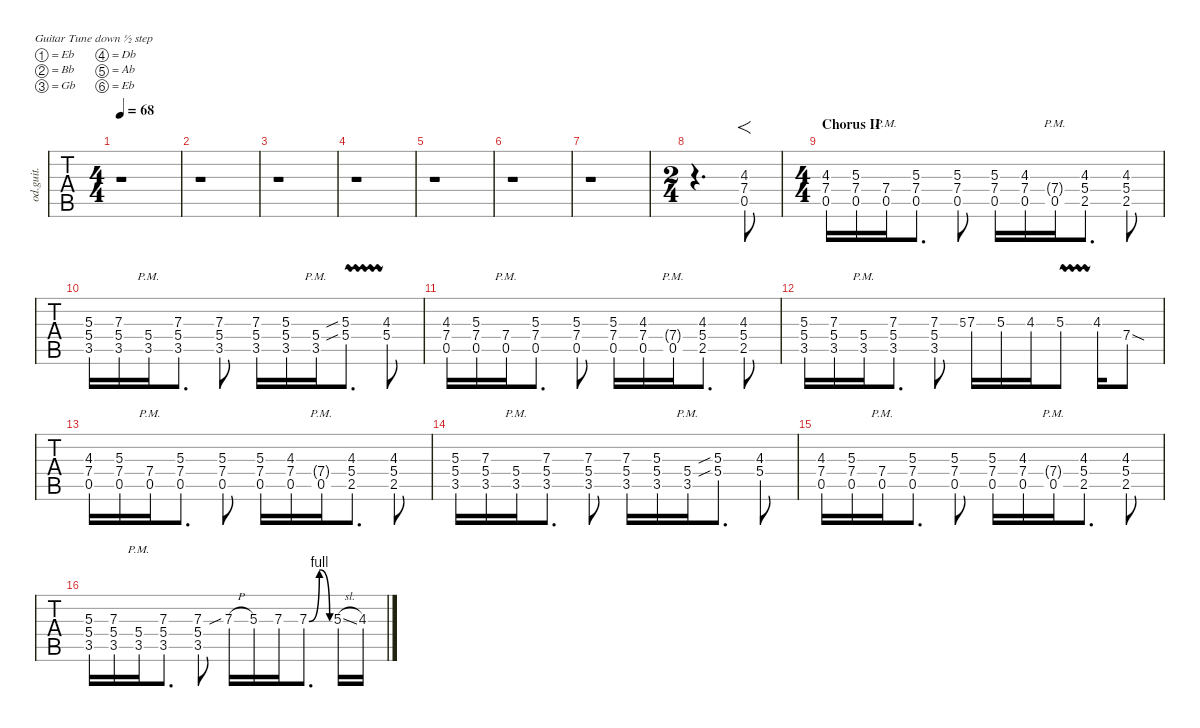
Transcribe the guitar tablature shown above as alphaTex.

\defaultSystemsLayout 4
\hideDynamics
\bracketExtendMode nobrackets
\otherSystemsTrackNameOrientation horizontal
\track ("Rhythm Guitar (James)" "od.guit.") {defaultSystemsLayout 4 instrument overdrivenguitar}
\staff {tabs}
\tuning (Eb4 Bb3 Gb3 Db3 Ab2 Eb2)
\ts (4 4)
\tempo 68
\clef g2
\ks c
r.1{dy mf} |
r.1 |
r.1 |
r.1 |
r.1 |
r.1 |
r.1 |
\ts (2 4)
\beaming (8 2 2)
r.4{d} (0.5{acc #} 7.4{acc #} 4.3{acc #}).8{f} |
\ts (4 4)
\beaming (8 2 2 2 2)
\section ("" "Chorus II")
(0.5{acc #} 7.4{acc #} 4.3{acc #}).16 (5.3 7.4{acc #} 0.5{acc #}).16 (0.5{pm acc #} 7.4{pm acc #}).16 (0.5{acc #} 7.4{acc #} 5.3).8{d} (0.5{st acc #} 7.4{st acc #} 5.3{st}).8 (0.5{acc #} 7.4{acc #} 5.3).16 (0.5{acc #} 7.4{acc #} 4.3{acc #}).16 (0.5{pm acc #} 7.4{g pm acc #}).16 (2.5{acc #} 5.4{acc #} 4.3{acc #}).8{d} (2.5{st acc #} 5.4{st acc #} 4.3{st acc #}).8 |
(3.5 5.3 5.4{acc #}).16 (3.5 7.3{acc #} 5.4{acc #}).16 (3.5{pm} 5.4{pm acc #}).16 (3.5 7.3{acc #} 5.4{acc #}).8{d} (3.5{st} 7.3{st acc #} 5.4{st acc #}).8 (3.5 7.3{acc #} 5.4{acc #}).16 (3.5 5.3 5.4{acc #}).16 (3.5{pm} 5.4{pm acc #}).16 (5.3{vw sib} 5.4{vw sib acc #}).8{d} (4.3{st acc #} 5.4{st acc #}).8 |
(0.5{ac acc #} 7.4{acc #} 4.3{acc #}).16 (5.3 7.4{acc #} 0.5{ac acc #}).16 (0.5{pm acc #} 7.4{pm acc #}).16 (0.5{acc #} 7.4{acc #} 5.3).8{d} (0.5{st acc #} 7.4{st acc #} 5.3{st}).8 (0.5{acc #} 7.4{acc #} 5.3).16 (0.5{acc #} 7.4{acc #} 4.3{acc #}).16 (0.5{pm acc #} 7.4{g pm acc #}).16 (2.5{acc #} 5.4{acc #} 4.3{acc #}).8{d} (2.5{st acc #} 5.4{st acc #} 4.3{st acc #}).8 |
(3.5 5.3 5.4{acc #}).16 (3.5 7.3{acc #} 5.4{acc #}).16 (3.5{pm} 5.4{pm acc #}).16 (3.5 7.3{acc #} 5.4{acc #}).8{d} (3.5{st} 7.3{st acc #} 5.4{st acc #}).8 5.3.8{gr onbeat} 7.3{acc #}.16 5.3.16 4.3{acc #}.16 5.3{vw}.8 4.3{acc #}.16 7.4{sod acc #}.8 |
(0.5{acc #} 7.4{acc #} 4.3{acc #}).16 (5.3 7.4{acc #} 0.5{acc #}).16 (0.5{pm acc #} 7.4{pm acc #}).16 (0.5{acc #} 7.4{acc #} 5.3).8{d} (0.5{st acc #} 7.4{st acc #} 5.3{st}).8 (0.5{acc #} 7.4{acc #} 5.3).16 (0.5{acc #} 7.4{acc #} 4.3{acc #}).16 (0.5{pm acc #} 7.4{g pm acc #}).16 (2.5{acc #} 5.4{acc #} 4.3{acc #}).8{d} (2.5{st acc #} 5.4{st acc #} 4.3{st acc #}).8 |
(3.5 5.3 5.4{acc #}).16 (3.5 7.3{acc #} 5.4{acc #}).16 (3.5{pm} 5.4{pm acc #}).16 (3.5 7.3{acc #} 5.4{acc #}).8{d} (3.5{st} 7.3{st acc #} 5.4{st acc #}).8 (3.5 7.3{acc #} 5.4{acc #}).16 (3.5 5.3 5.4{acc #}).16 (3.5{pm} 5.4{pm acc #}).16 (5.3{sib} 5.4{sib acc #}).8{d} (4.3{st acc #} 5.4{st acc #}).8 |
(0.5{acc #} 7.4{acc #} 4.3{acc #}).16 (5.3 7.4{acc #} 0.5{acc #}).16 (0.5{pm acc #} 7.4{pm acc #}).16 (0.5{acc #} 7.4{acc #} 5.3).8{d} (0.5{st acc #} 7.4{st acc #} 5.3{st}).8 (0.5{acc #} 7.4{acc #} 5.3).16 (0.5{acc #} 7.4{acc #} 4.3{acc #}).16 (0.5{pm acc #} 7.4{g pm acc #}).16 (2.5{acc #} 5.4{acc #} 4.3{acc #}).8{d} (2.5{st acc #} 5.4{st acc #} 4.3{st acc #}).8 |
(3.5 5.3 5.4{acc #}).16 (3.5 7.3{acc #} 5.4{acc #}).16 (3.5{pm} 5.4{pm acc #}).16 (3.5 7.3{acc #} 5.4{acc #}).8{d} (3.5{st} 7.3{st acc #} 5.4{st acc #}).8 7.3{sib h acc #}.16 5.3.16 7.3{acc #}.16 7.3{be (bendrelease 22.2 0 30 4 37.8 4 47.4 0) acc #}.8{d} 5.3{sl}.16 4.3{acc #}.16
